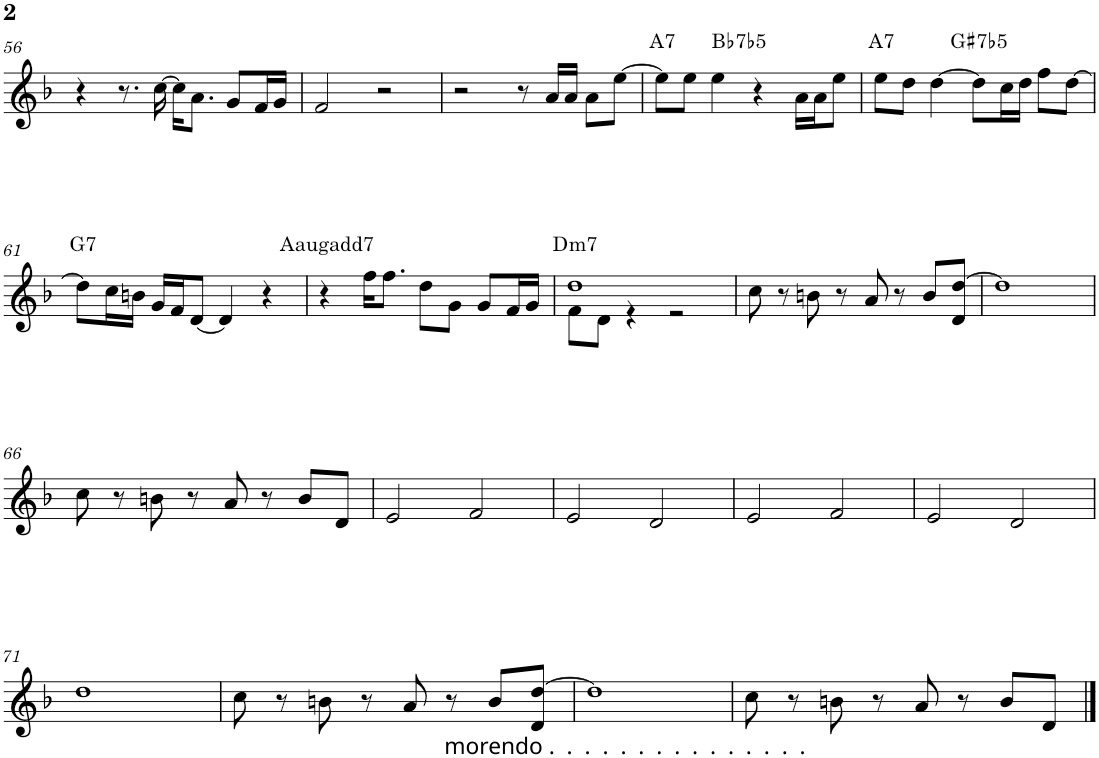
**kern	**harte
*part1	*part1
*staff1	*
*I"P1	*
!!LO:PB:g=z
*clefG2	*
*k[b-]	*
*d:	*
*M4/4	*
=56	=56
4r	.
8.r	.
[>16cc\	.
16cc\KL]	.
8.a\J	.
8g/L	.
16f/L	.
16g/JJ	.
=57	=57
2f/	.
2r	.
=58	=58
2r	.
8r	.
16a/LL	.
16a/JJ	.
8a\L	.
[>8ee\J	.
=59	=59
!	!LO:H:kt=7
*^	*
8ee\L]	4.ryy	A:7
8ee\J	.	.
4ee\	.	.
!	!	!LO:H:kt=7
.	2ryy	Bb:(3,b5,b7)
4r	.	.
16a\LL	.	.
16a\J	.	.
8ee\J	8ryy	.
=60	=60	=60
!	!	!LO:H:kt=7
*v	*v	*
8ee\L	A:7
8dd\J	.
[>4dd\	.
!	!LO:H:kt=7
8dd\L]	G#:(3,b5,b7)
16cc\L	.
16dd\JJ	.
8ff\L	.
[>8dd\J	.
!!LO:LB:g=z
=61	=61
!	!LO:H:kt=7
8dd\L]	G:7
16cc\L	.
16bn\JJ	.
16g/LL	.
16f/J	.
[<8d/J	.
4d/]	.
4r	.
=62	=62
!	!LO:H:kt=aug
4r	A:aug(7)
16ff\KL	.
8.ff\J	.
8dd\L	.
8g\J	.
8g/L	.
16f/L	.
16g/JJ	.
=63	=63
*^	*
!	!	!LO:H:kt=m7
1dd	8f\L	D:min7
.	8d\J	.
.	4r	.
.	2r	.
*v	*v	*
=64	=64
8cc\	.
8r	.
8bn\	.
8r	.
8a/	.
8r	.
8b/L	.
8d/ [>8dd/J	.
=65	=65
1dd]	.
!!LO:LB:g=z
=66	=66
8cc\	.
8r	.
8bn\	.
8r	.
8a/	.
8r	.
8b/L	.
8d/J	.
=67	=67
2e/	.
2f/	.
=68	=68
2e/	.
2d/	.
=69	=69
2e/	.
2f/	.
=70	=70
2e/	.
2d/	.
!!LO:LB:g=z
=71	=71
1dd	.
=72	=72
8cc\	.
8r	.
8bn\	.
8r	.
8a/	.
!LO:TX:b:t=morendo .  .  .  .  .  .  .  .  .  .  .  .  .  .  .	!
8r	.
8b/L	.
8d/ [>8dd/J	.
=73	=73
1dd]	.
=74	=74
8cc\	.
8r	.
8bn\	.
8r	.
8a/	.
8r	.
8b/L	.
8d/J	.
==	==
*-	*-
